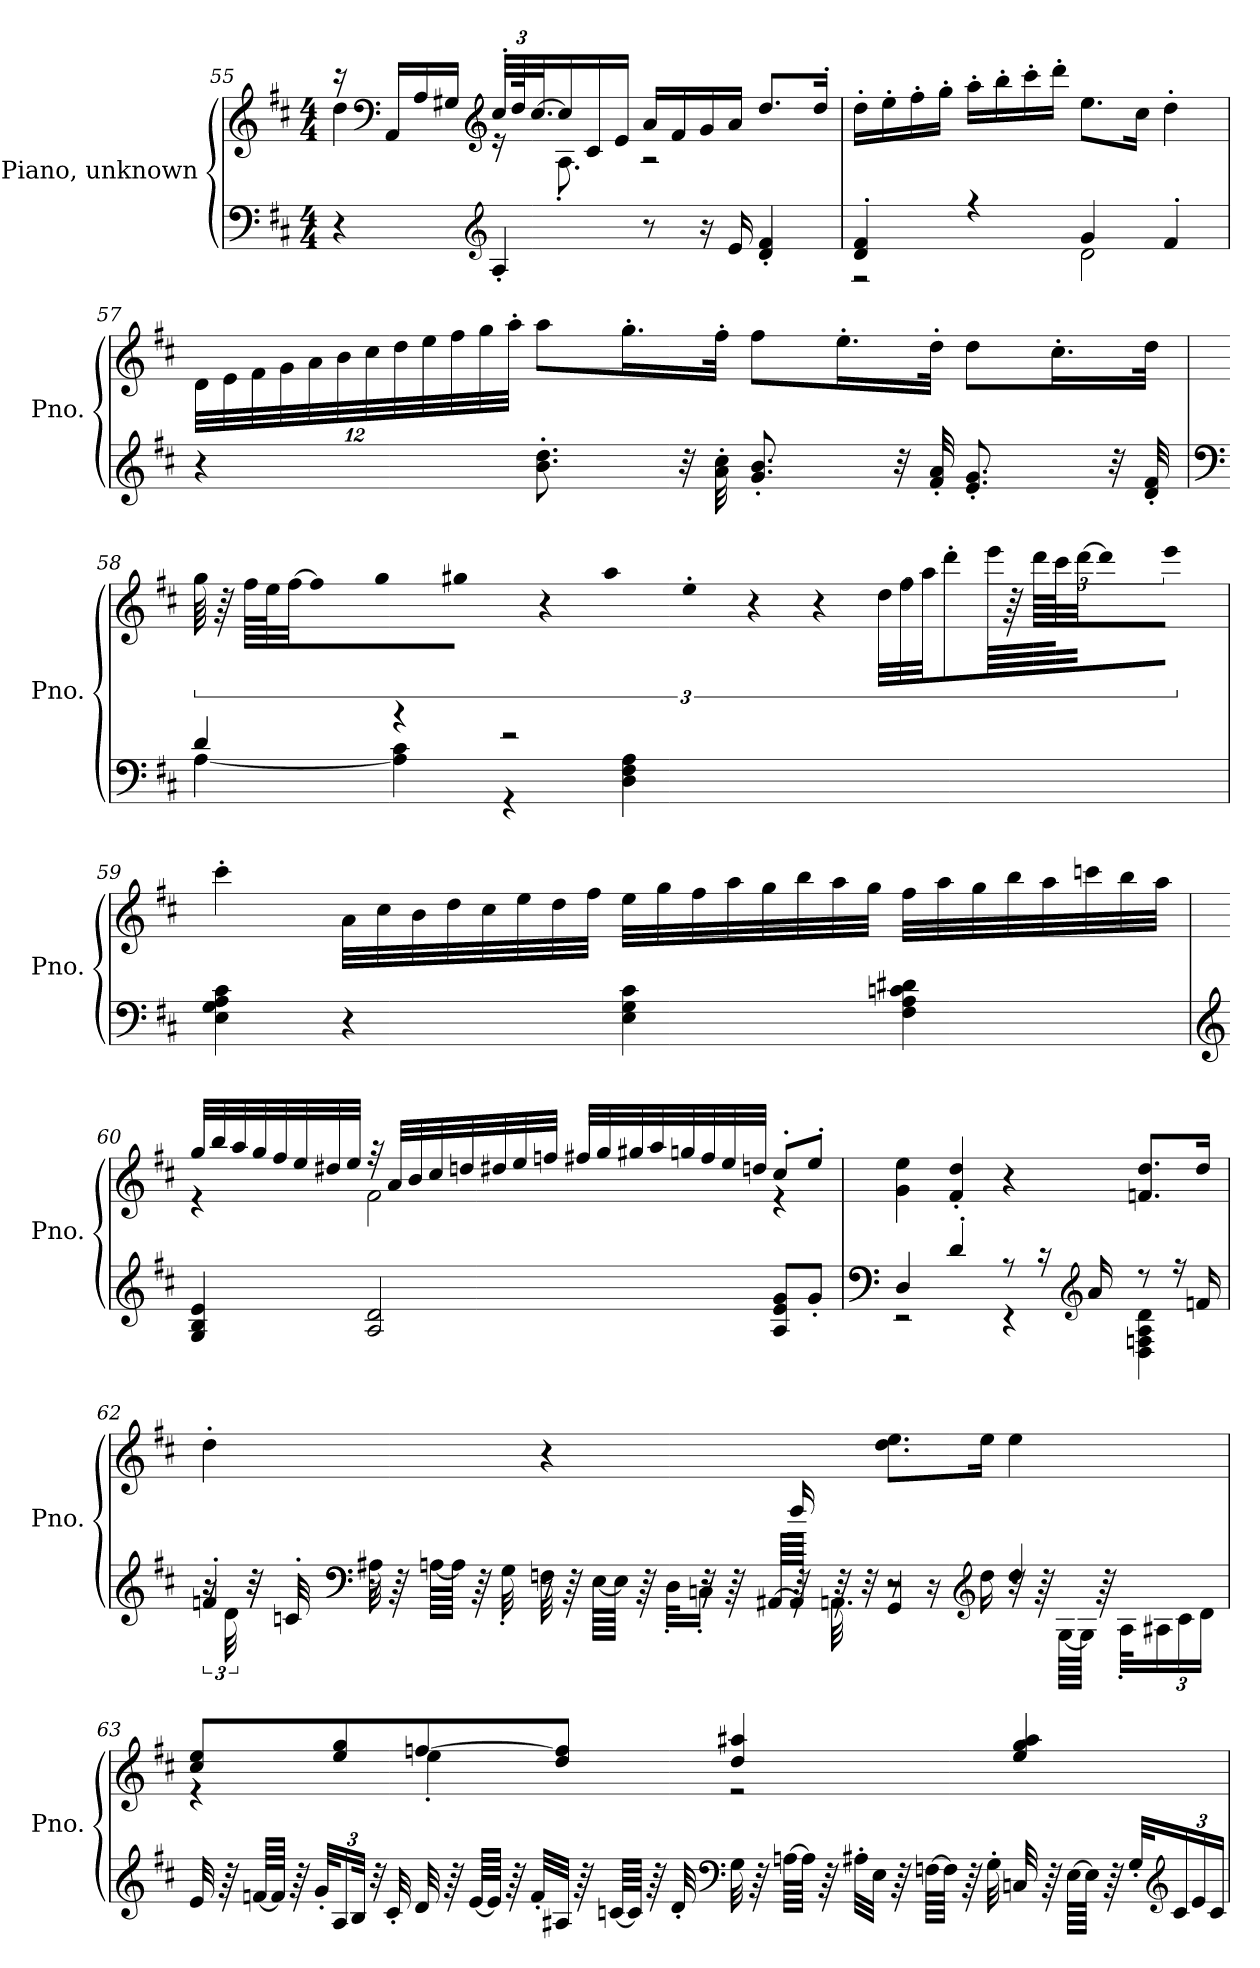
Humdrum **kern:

**kern	**kern
*part1	*part1
*staff2	*staff1
*I"Piano, unknown	*
*I'Pno.	*
!!LO:LB:g=z
*clefF4	*clefG2
*k[f#c#]	*k[f#c#]
*M4/4	*M4/4
=55	=55
*	*^
4r	16r	4dd\
*	*clefF4	*
.	16AA/LL	.
.	16A/	.
.	16G#X/JJ	.
*clefG2	*clefG2	*
*	*Xbrackettup	*
4A'/	48cc#'/LLL	16r
.	96dd/K	.
.	[48.cc#/J	.
.	16cc#/]	8.A'\
.	16c#/	.
.	16e/JJ	.
8r	16a/LL	2r
.	16f#/	.
16r	16g/	.
16e/	16a/JJ	.
4d/' 4f#/'	8.dd/L	.
.	16dd'/Jk	.
*	*v	*v
=56	=56
*^	*
4d/' 4f#/'	2r	16dd'\LL
.	.	16ee'\
.	.	16ff#'\
.	.	16gg'\JJ
4r	.	16aa'\LL
.	.	16bb'\
.	.	16ccc#'\
.	.	16ddd'\JJ
4g/	2d\	8.ee\L
.	.	16cc#\Jk
4f#'/	.	4dd'\
*v	*v	*
!!LO:PB:g=z
=57	=57
4r	48d\LLL
.	48e\
.	48f#\
.	48g\
.	48a\
.	48b\
.	48cc#\
.	48dd\
.	48ee\
.	48ff#\
.	48gg\
.	48aa'\JJJ
8.b\' 8.dd\'	8aa\L
.	16.gg'\L
32r	.
32a\' 32cc#\'	32ff#'\JJk
8.g/' 8.b/'	8ff#\L
.	16.ee'\L
32r	.
32f#/' 32a/'	32dd'\JJk
8.e/' 8.g/'	8dd\L
.	16.cc#'\L
32r	.
32d/' 32f#/'	32dd\JJk
!!LO:LB:g=z
=58	=58
*clefF4	*
*^	*
*	*	*brackettup
4d/	[4A\	96gg\
.	.	96r
.	.	96ff#\LLLL
*	*	*Xbrackettup
.	.	96ee\J
.	.	[48ff#\
.	.	32ff#\]
.	.	32gg\J
.	.	16gg#X\JJ
.	.	32r
.	.	32aa\
4r	4A\] 4c#\	4ee'\
2r	4r	8r
.	.	16r
.	.	48dd\LLL
.	.	48ff#\
.	.	48aa\JJ
.	4D\ 4F#\ 4A\	8ddd'\
*	*	*brackettup
.	.	96eee\Jkkk
.	.	96r
.	.	96ddd\LLLL
*	*	*Xbrackettup
.	.	96ccc#\J
.	.	[48ddd\
.	.	32ddd\]
.	.	32eee\JJJ
*v	*v	*
!!LO:LB:g=z
=59	=59
4E\ 4G\ 4A\ 4c#\	4ccc#'\
4r	32a\LLL
.	32cc#\
.	32b\
.	32dd\
.	32cc#\
.	32ee\
.	32dd\
.	32ff#\JJJ
4E\ 4G\ 4c#\	32ee\LLL
.	32gg\
.	32ff#\
.	32aa\
.	32gg\
.	32bb\
.	32aa\
.	32gg\JJJ
4F#\ 4A\ 4cn\ 4d#X\	32ff#\LLL
.	32aa\
.	32gg\
.	32bb\
.	32aa\
.	32cccn\
.	32bb\
.	32aa\JJJ
!!LO:LB:g=z
=60	=60
*clefG2	*
*	*^
4G/ 4B/ 4e/	32gg/LLL	4r
.	32bb/	.
.	32aa/	.
.	32gg/	.
.	32ff#/	.
.	32ee/	.
.	32dd#X/	.
.	32ee/JJJ	.
2A/ 2d/	32r	2f#\
.	32a/LLL	.
.	32b/	.
.	32cc#/	.
.	32ddn/	.
.	32dd#X/	.
.	32ee/	.
.	32ffn/JJJ	.
.	32ff#X/LLL	.
.	32gg/	.
.	32gg#X/	.
.	32aa/	.
.	32ggn/	.
.	32ff#/	.
.	32ee/	.
.	32ddn/JJJ	.
8A/ 8e/ 8g/L	8cc#'/L	4r
8g'/J	8ee'/J	.
*	*v	*v
=61	=61
*clefF4	*
*^	*
4D/	2r	4g\ 4ee\
4d'/	.	4f#/' 4dd/'
8r	4r	4r
16r	.	.
*clefG2	*	*
16a/	.	.
8r	4D\ 4Fn\ 4A\ 4d\	8.fn/ 8.dd/L
16r	.	.
16fn/	.	16dd/Jk
!!LO:LB:g=z
=62	=62	=62
*	*^	*
4fn'/	24r	16r	4dd'\
.	48d\	.	.
.	16r	32r	.
.	.	32cn'/	.
*clefF4	*	*	*
.	32A#X\	8r	.
.	64r	.	.
.	[64An\LLLL	.	.
.	64A\JJJJ]	.	.
.	64r	.	.
.	32G'\	.	.
8r	32Fn\	8r	4r
.	64r	.	.
.	[64E\LLLL	.	.
.	64E\JJJJ]	.	.
.	64r	.	.
.	32D'\KLL	.	.
16r	16Cn'\JJ	32r	.
.	.	64r	.
.	.	[64AA#X/LLLL	.
16dd/	64r	64AA#/JJJJ]	.
.	32.AAn\	64r	.
.	.	32r	.
2r	8r	4GG/	8.dd\ 8.ee\L
.	16r	.	.
*clefG2	*	*	*
.	16dd\	.	16ee\Jk
.	32r	4dd/	4ee\
.	64r	.	.
.	[64G\LLLL	.	.
.	64G\JJJJ]	.	.
.	64r	.	.
.	32A'\KLL	.	.
*	*Xbrackettup	*	*
.	24A#X\	.	.
.	24c\	.	.
.	24d\JJ	.	.
*v	*v	*v	*
!!LO:LB:g=z
=63	=63
*	*^
32e/	8cc#/ 8ee/L	4r
64r	.	.
[64fn/LLLL	.	.
64f/JJJJ]	.	.
64r	.	.
32g'/KLL	.	.
24A/	8ee/ 8gg/	.
48B/JJk	.	.
32r	.	.
32c#'/	.	.
32d/	[8ffn/	4ee'\
64r	.	.
[64e/LLLL	.	.
64e/JJJJ]	.	.
64r	.	.
32f'/LLL	.	.
32A#X/JJJ	8dd/ 8ff/]J	.
64r	.	.
[64cn/LLLL	.	.
64c/JJJJ]	.	.
64r	.	.
32d'/	.	.
*clefF4	*	*
32G\	4dd/ 4aa#X/	2r
64r	.	.
[64An\LLLL	.	.
64A\JJJJ]	.	.
64r	.	.
32A#X'\LLL	.	.
32E\JJJ	.	.
64r	.	.
[64Fn\LLLL	.	.
64F\JJJJ]	.	.
64r	.	.
32G'\	.	.
32Cn/	4ee/ 4gg/ 4aa#/	.
64r	.	.
[64E\LLLL	.	.
64E\JJJJ]	.	.
64r	.	.
32G'/KLL	.	.
*clefG2	*	*
24c/	.	.
24e/	.	.
24c/JJ	.	.
*	*v	*v
=	=
*-	*-
